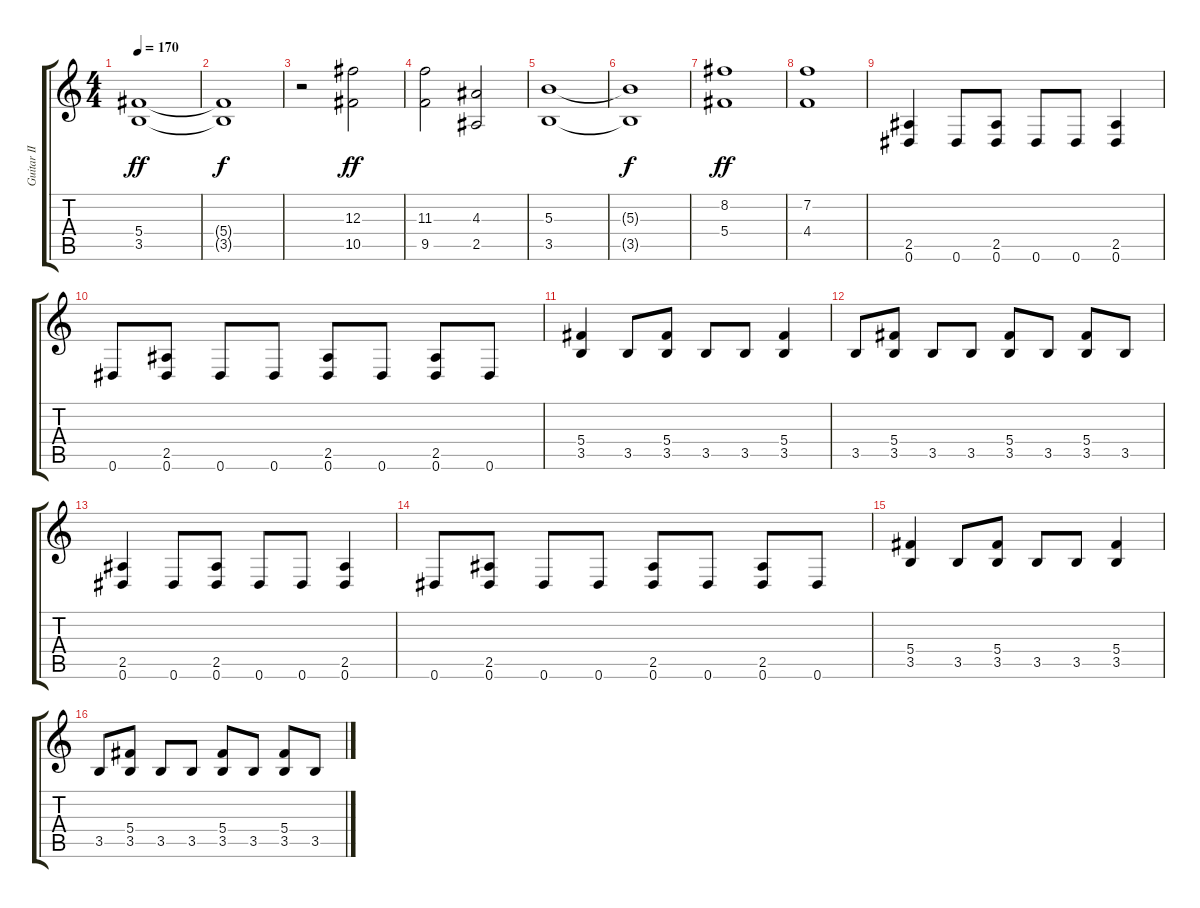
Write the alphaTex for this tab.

\track ("Guitar II" "Guitar II") {instrument distortionguitar}
\staff {score tabs}
\tuning (Eb4 Bb3 Gb3 Db3 Ab2 Eb2) {hide}
\ts (4 4)
\tempo 170
\clef g2
\ks c
(5.4 3.5).1{dy ff} |
(5.4{t} 3.5{t}).1{dy f} |
r.2 (12.3 10.5).2{dy ff} |
(11.3 9.5).2 (4.3 2.5).2 |
(5.3 3.5).1 |
(5.3{t} 3.5{t}).1{dy f} |
(8.2 5.4).1{dy ff} |
(7.2 4.4).1 |
(2.5 0.6).4 0.6.8 (2.5 0.6).8 0.6.8 0.6.8 (2.5 0.6).4 |
0.6.8 (2.5 0.6).8 0.6.8 0.6.8 (2.5 0.6).8 0.6.8 (2.5 0.6).8 0.6.8 |
(5.4 3.5).4 3.5.8 (5.4 3.5).8 3.5.8 3.5.8 (5.4 3.5).4 |
3.5.8 (5.4 3.5).8 3.5.8 3.5.8 (5.4 3.5).8 3.5.8 (5.4 3.5).8 3.5.8 |
(2.5 0.6).4 0.6.8 (2.5 0.6).8 0.6.8 0.6.8 (2.5 0.6).4 |
0.6.8 (2.5 0.6).8 0.6.8 0.6.8 (2.5 0.6).8 0.6.8 (2.5 0.6).8 0.6.8 |
(5.4 3.5).4 3.5.8 (5.4 3.5).8 3.5.8 3.5.8 (5.4 3.5).4 |
3.5.8 (5.4 3.5).8 3.5.8 3.5.8 (5.4 3.5).8 3.5.8 (5.4 3.5).8 3.5.8
